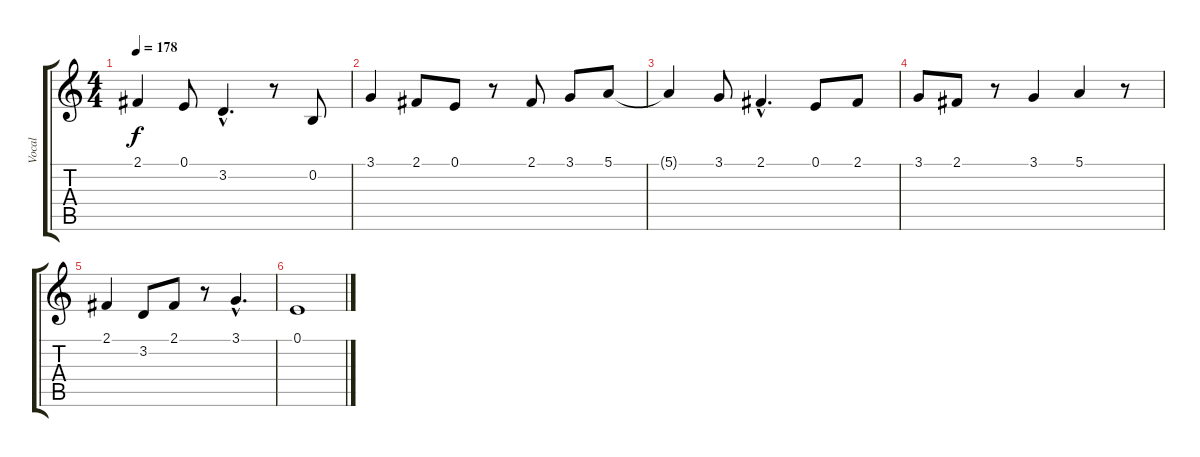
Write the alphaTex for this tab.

\track ("Vocal" "Vocal") {instrument flute}
\staff {score tabs}
\tuning (E4 B3 G3 D3 A2 E2) {hide}
\ts (4 4)
\tempo 178
\clef g2
\ks c
2.1{t}.4{dy f} 0.1.8 3.2{hac}.4{d} r.8 0.2.8 |
3.1.4 2.1.8 0.1.8 r.8 2.1.8 3.1.8 5.1.8 |
5.1{t}.4 3.1.8 2.1{hac}.4{d} 0.1.8 2.1.8 |
3.1.8 2.1.8 r.8 3.1.4 5.1.4 r.8 |
2.1.4 3.2.8 2.1.8 r.8 3.1{hac}.4{d} |
0.1.1
